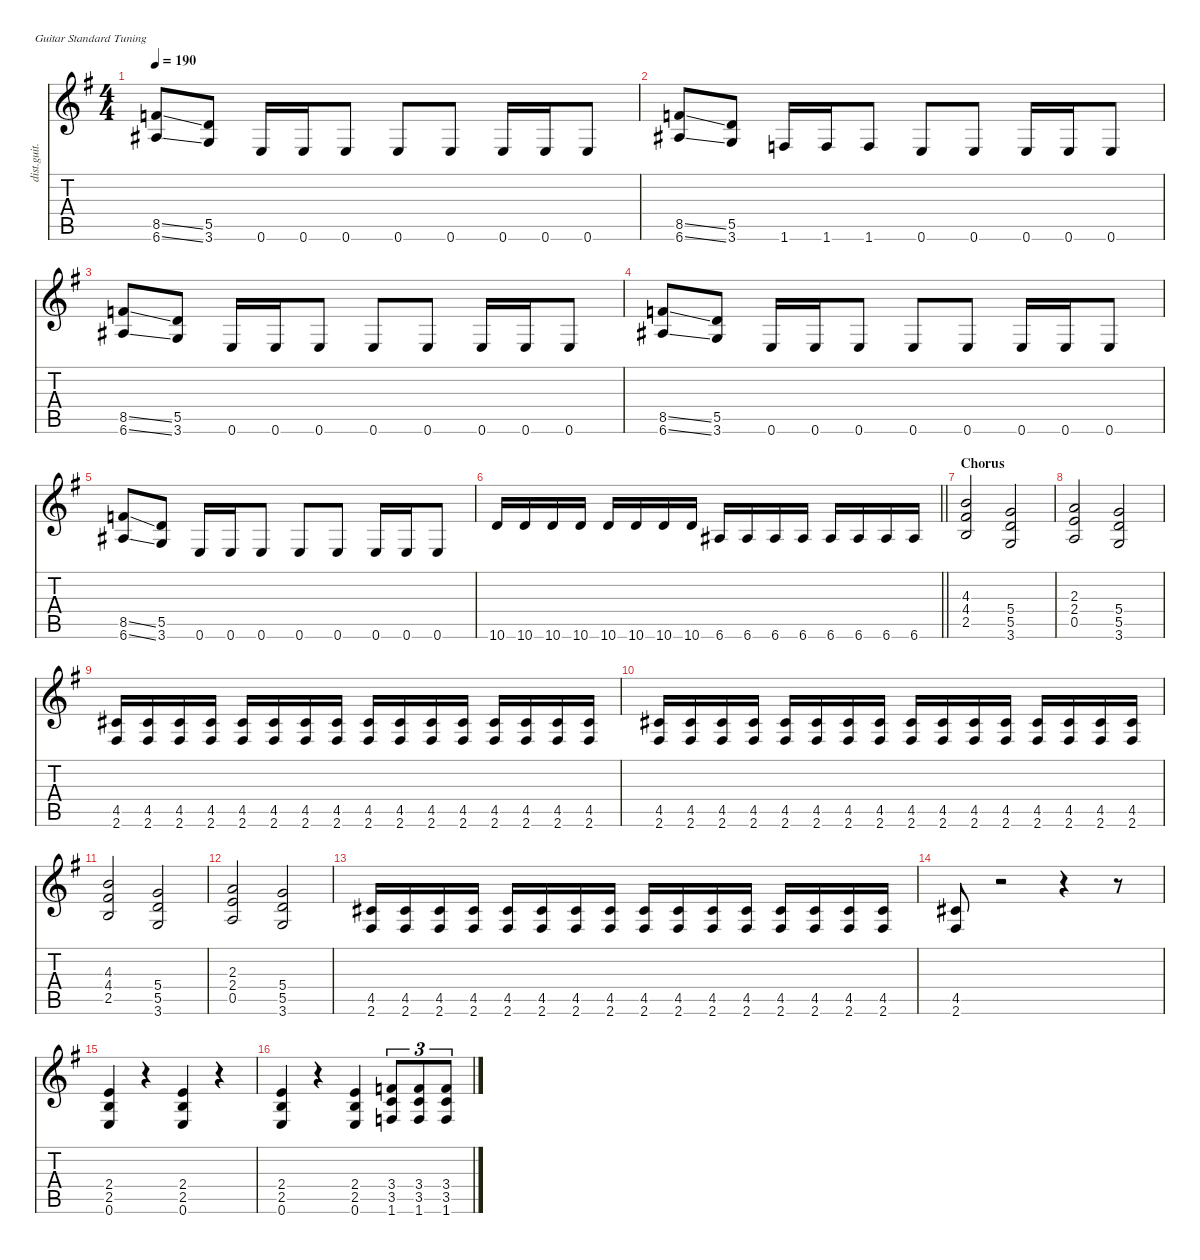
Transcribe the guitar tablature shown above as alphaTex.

\defaultSystemsLayout 4
\hideDynamics
\bracketExtendMode nobrackets
\otherSystemsTrackNameOrientation horizontal
\track ("Guitar 1" "dist.guit.") {instrument distortionguitar}
\staff {score tabs}
\tuning (E4 B3 G3 D3 A2 E2)
\ts (4 4)
\tempo 190
\clef g2
\ks eminor
(8.5{ss acc forcenatural} 6.6{ss acc #}).8{dy f beam Up} (5.5{acc forcenatural} 3.6{acc forcenatural}).8{beam Up} 0.6{acc forcenatural}.16{beam Up} 0.6{acc forcenatural}.16{beam Up} 0.6{acc forcenatural}.8{beam Up} 0.6{acc forcenatural}.8{beam Up} 0.6{acc forcenatural}.8{beam Up} 0.6{acc forcenatural}.16{beam Up} 0.6{acc forcenatural}.16{beam Up} 0.6{acc forcenatural}.8{beam Up} |
(8.5{ss acc forcenatural} 6.6{ss acc #}).8{beam Up} (5.5{acc forcenatural} 3.6{acc forcenatural}).8{beam Up} 1.6{acc forcenatural}.16{beam Up} 1.6{acc forcenatural}.16{beam Up} 1.6{acc forcenatural}.8{beam Up} 0.6{acc forcenatural}.8{beam Up} 0.6{acc forcenatural}.8{beam Up} 0.6{acc forcenatural}.16{beam Up} 0.6{acc forcenatural}.16{beam Up} 0.6{acc forcenatural}.8{beam Up} |
(8.5{ss acc forcenatural} 6.6{ss acc #}).8{beam Up} (5.5{acc forcenatural} 3.6{acc forcenatural}).8{beam Up} 0.6{acc forcenatural}.16{beam Up} 0.6{acc forcenatural}.16{beam Up} 0.6{acc forcenatural}.8{beam Up} 0.6{acc forcenatural}.8{beam Up} 0.6{acc forcenatural}.8{beam Up} 0.6{acc forcenatural}.16{beam Up} 0.6{acc forcenatural}.16{beam Up} 0.6{acc forcenatural}.8{beam Up} |
(8.5{ss acc forcenatural} 6.6{ss acc #}).8{beam Up} (5.5{acc forcenatural} 3.6{acc forcenatural}).8{beam Up} 0.6{acc forcenatural}.16{beam Up} 0.6{acc forcenatural}.16{beam Up} 0.6{acc forcenatural}.8{beam Up} 0.6{acc forcenatural}.8{beam Up} 0.6{acc forcenatural}.8{beam Up} 0.6{acc forcenatural}.16{beam Up} 0.6{acc forcenatural}.16{beam Up} 0.6{acc forcenatural}.8{beam Up} |
(8.5{ss acc forcenatural} 6.6{ss acc #}).8{beam Up} (5.5{acc forcenatural} 3.6{acc forcenatural}).8{beam Up} 0.6{acc forcenatural}.16{beam Up} 0.6{acc forcenatural}.16{beam Up} 0.6{acc forcenatural}.8{beam Up} 0.6{acc forcenatural}.8{beam Up} 0.6{acc forcenatural}.8{beam Up} 0.6{acc forcenatural}.16{beam Up} 0.6{acc forcenatural}.16{beam Up} 0.6{acc forcenatural}.8{beam Up} |
\barLineRight lightlight
10.6{acc forcenatural}.16{beam Up} 10.6{acc forcenatural}.16{beam Up} 10.6{acc forcenatural}.16{beam Up} 10.6{acc forcenatural}.16{beam Up} 10.6{acc forcenatural}.16{beam Up} 10.6{acc forcenatural}.16{beam Up} 10.6{acc forcenatural}.16{beam Up} 10.6{acc forcenatural}.16{beam Up} 6.6{acc #}.16{beam Up} 6.6{acc #}.16{beam Up} 6.6{acc #}.16{beam Up} 6.6{acc #}.16{beam Up} 6.6{acc #}.16{beam Up} 6.6{acc #}.16{beam Up} 6.6{acc #}.16{beam Up} 6.6{acc #}.16{beam Up} |
\section ("" "Chorus")
(4.3{acc forcenatural} 4.4{acc #} 2.5{acc forcenatural}).2{beam Up} (5.4{acc forcenatural} 5.5{acc forcenatural} 3.6{acc forcenatural}).2{beam Up} |
(2.3{acc forcenatural} 2.4{acc forcenatural} 0.5{acc forcenatural}).2{beam Up} (5.4{acc forcenatural} 5.5{acc forcenatural} 3.6{acc forcenatural}).2{beam Up} |
(4.5{acc #} 2.6{acc #}).16{beam Up} (4.5{acc #} 2.6{acc #}).16{beam Up} (4.5{acc #} 2.6{acc #}).16{beam Up} (4.5{acc #} 2.6{acc #}).16{beam Up} (4.5{acc #} 2.6{acc #}).16{beam Up} (4.5{acc #} 2.6{acc #}).16{beam Up} (4.5{acc #} 2.6{acc #}).16{beam Up} (4.5{acc #} 2.6{acc #}).16{beam Up} (4.5{acc #} 2.6{acc #}).16{beam Up} (4.5{acc #} 2.6{acc #}).16{beam Up} (4.5{acc #} 2.6{acc #}).16{beam Up} (4.5{acc #} 2.6{acc #}).16{beam Up} (4.5{acc #} 2.6{acc #}).16{beam Up} (4.5{acc #} 2.6{acc #}).16{beam Up} (4.5{acc #} 2.6{acc #}).16{beam Up} (4.5{acc #} 2.6{acc #}).16{beam Up} |
(4.5{acc #} 2.6{acc #}).16{beam Up} (4.5{acc #} 2.6{acc #}).16{beam Up} (4.5{acc #} 2.6{acc #}).16{beam Up} (4.5{acc #} 2.6{acc #}).16{beam Up} (4.5{acc #} 2.6{acc #}).16{beam Up} (4.5{acc #} 2.6{acc #}).16{beam Up} (4.5{acc #} 2.6{acc #}).16{beam Up} (4.5{acc #} 2.6{acc #}).16{beam Up} (4.5{acc #} 2.6{acc #}).16{beam Up} (4.5{acc #} 2.6{acc #}).16{beam Up} (4.5{acc #} 2.6{acc #}).16{beam Up} (4.5{acc #} 2.6{acc #}).16{beam Up} (4.5{acc #} 2.6{acc #}).16{beam Up} (4.5{acc #} 2.6{acc #}).16{beam Up} (4.5{acc #} 2.6{acc #}).16{beam Up} (4.5{acc #} 2.6{acc #}).16{beam Up} |
(4.3{acc forcenatural} 4.4{acc #} 2.5{acc forcenatural}).2{beam Up} (5.4{acc forcenatural} 5.5{acc forcenatural} 3.6{acc forcenatural}).2{beam Up} |
(2.3{acc forcenatural} 2.4{acc forcenatural} 0.5{acc forcenatural}).2{beam Up} (5.4{acc forcenatural} 5.5{acc forcenatural} 3.6{acc forcenatural}).2{beam Up} |
(4.5{acc #} 2.6{acc #}).16{beam Up} (4.5{acc #} 2.6{acc #}).16{beam Up} (4.5{acc #} 2.6{acc #}).16{beam Up} (4.5{acc #} 2.6{acc #}).16{beam Up} (4.5{acc #} 2.6{acc #}).16{beam Up} (4.5{acc #} 2.6{acc #}).16{beam Up} (4.5{acc #} 2.6{acc #}).16{beam Up} (4.5{acc #} 2.6{acc #}).16{beam Up} (4.5{acc #} 2.6{acc #}).16{beam Up} (4.5{acc #} 2.6{acc #}).16{beam Up} (4.5{acc #} 2.6{acc #}).16{beam Up} (4.5{acc #} 2.6{acc #}).16{beam Up} (4.5{acc #} 2.6{acc #}).16{beam Up} (4.5{acc #} 2.6{acc #}).16{beam Up} (4.5{acc #} 2.6{acc #}).16{beam Up} (4.5{acc #} 2.6{acc #}).16{beam Up} |
(4.5{acc #} 2.6{acc #}).8{beam Up} r.2{beam Up} r.4{beam Up} r.8{beam Up} |
(2.4{acc forcenatural} 2.5{acc forcenatural} 0.6{acc forcenatural}).4{beam Up} r.4{beam Up} (2.4{acc forcenatural} 2.5{acc forcenatural} 0.6{acc forcenatural}).4{beam Up} r.4{beam Up} |
(2.4{acc forcenatural} 2.5{acc forcenatural} 0.6{acc forcenatural}).4{beam Up} r.4{beam Up} (2.4{acc forcenatural} 2.5{acc forcenatural} 0.6{acc forcenatural}).4{beam Up} (3.4{acc forcenatural} 3.5{acc forcenatural} 1.6{acc forcenatural}).8{tu (3 2) beam Up} (3.4{acc forcenatural} 3.5{acc forcenatural} 1.6{acc forcenatural}).8{tu (3 2) beam Up} (3.4{acc forcenatural} 3.5{acc forcenatural} 1.6{acc forcenatural}).8{tu (3 2) beam Up}
